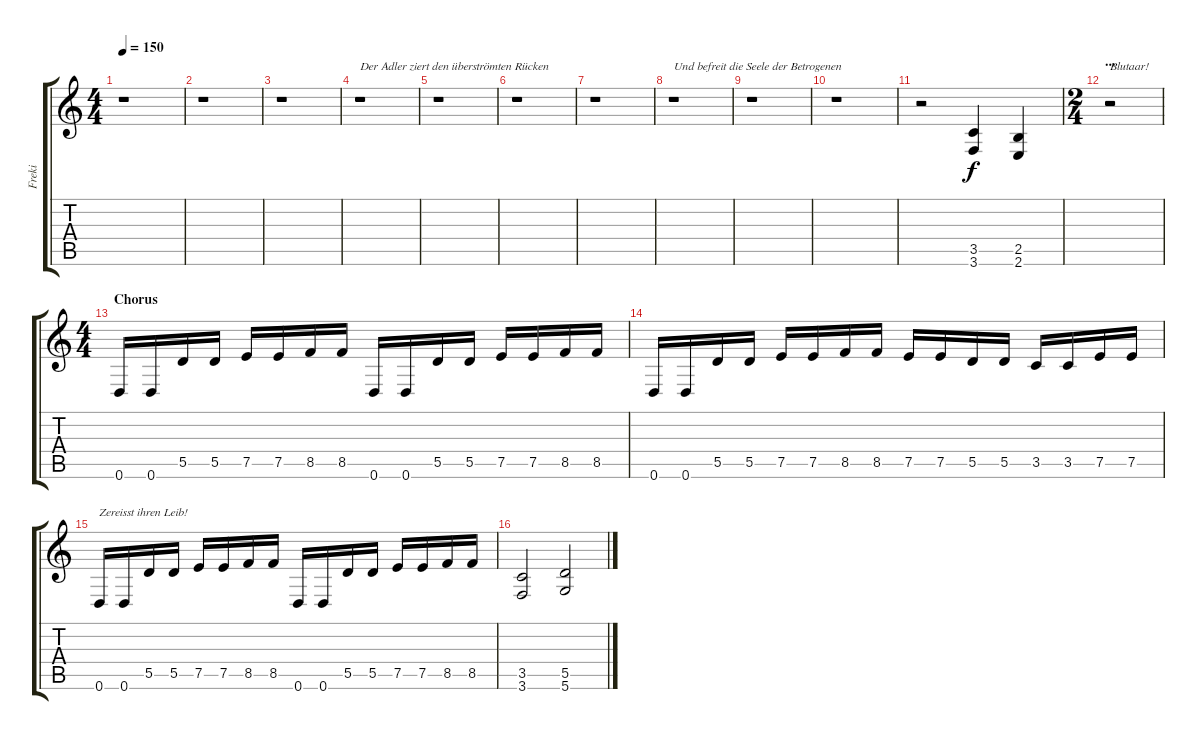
\track ("Freki" "Freki") {instrument distortionguitar}
\staff {score tabs}
\tuning (E4 B3 G3 D3 A2 D2) {hide}
\ts (4 4)
\tempo 150
\clef g2
\ks c
r.1{dy f} |
r.1 |
r.1 |
r.1{txt "Der Adler ziert den überströmten Rücken"} |
r.1 |
r.1 |
r.1 |
r.1{txt "Und befreit die Seele der Betrogenen"} |
r.1 |
r.1 |
r.2 (3.5 3.6).4 (2.5 2.6).4 |
\ts (2 4)
\section ("" "...")
r.2{txt "Blutaar!"} |
\ts (4 4)
\section ("" "Chorus")
0.6.16 0.6.16 5.5.16 5.5.16 7.5.16 7.5.16 8.5.16 8.5.16 0.6.16 0.6.16 5.5.16 5.5.16 7.5.16 7.5.16 8.5.16 8.5.16 |
0.6.16 0.6.16 5.5.16 5.5.16 7.5.16 7.5.16 8.5.16 8.5.16 7.5.16 7.5.16 5.5.16 5.5.16 3.5.16 3.5.16 7.5.16 7.5.16 |
0.6.16{txt "Zereisst ihren Leib!"} 0.6.16 5.5.16 5.5.16 7.5.16 7.5.16 8.5.16 8.5.16 0.6.16 0.6.16 5.5.16 5.5.16 7.5.16 7.5.16 8.5.16 8.5.16 |
(3.5 3.6).2 (5.5 5.6).2
